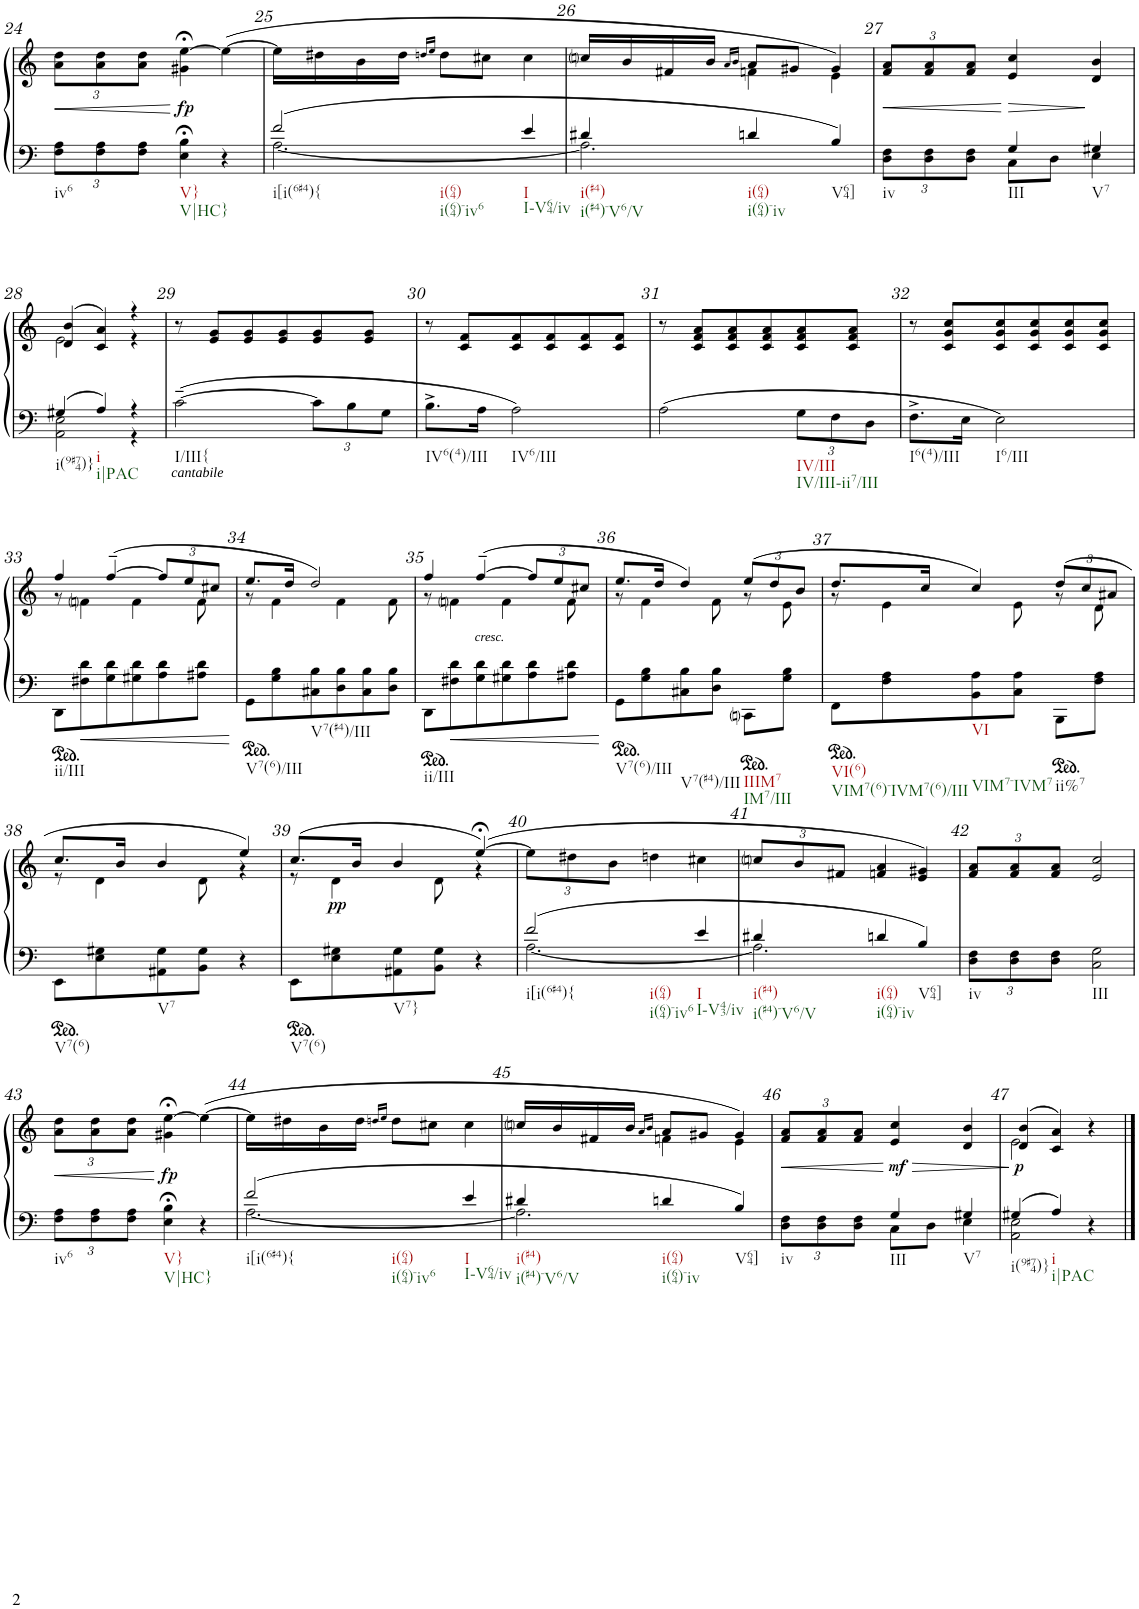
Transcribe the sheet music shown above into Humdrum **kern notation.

**kern	**kern	**dynam
*part1	*part1	*part1
*staff2	*staff1	*staff1/2
*I"Midi_1	*	*
!!LO:PB:g=z
*clefF4	*clefG2	*
*k[]	*k[]	*
*M3/4	*M3/4	*
*Xbrackettup	*Xbrackettup	*
=24	=24	=24
!LO:TX:b:t=iv6	!	!
!	!	!LO:HP:b
12F\ 12A\L	12a\ 12dd\L	<
12F\ 12A\	12a\ 12dd\	.
12F\ 12A\J	12a\ 12dd\J	.
!LO:TX:b:t=V}	!	!
!LO:TX:b:t=V|HC}	!	!
!	!	!LO:DY:b
4E\;< 4B\;<	4g#X\;< [4ee\;<	fp
4r	(>4ee\_	.
=25	=25	=25
*^	*	*
!LO:TX:b:t=i[i(6#4){	!	!	!
!LO:TX:b:t=i(64)	!	!	!
!LO:TX:b:t=i(64)-iv6	!	!	!
2f/	[2.A\	16ee\LL]	.
.	.	16dd#X\	.
.	.	16b\	.
.	.	16dd#\JJ	.
.	.	16qddn/LL	.
.	.	16qee/JJ	.
.	.	8dd\L	.
.	.	8cc#X\J	.
!LO:TX:b:t=I	!	!	!
!LO:TX:b:t=I-V64/iv	!	!	!
4e/	.	4cc#\	.
=26	=26	=26	=26
*	*	*^	*
!LO:TX:b:t=i(#4)	!	!	!	!
!LO:TX:b:t=i(#4)-V6/V	!	!	!	!
4d#X/	2.A\]	16ccni/LL	4ryy	.
.	.	16b/	.	.
.	.	16f#X/	.	.
.	.	16b/JJ	.	.
.	.	16qa/LL	.	.
.	.	16qb/JJ	.	.
!LO:TX:b:t=i(64)	!	!	!	!
!LO:TX:b:t=i(64)-iv	!	!	!	!
4dn/	.	8a/L	4fn\	.
.	.	8g#X/J	.	.
!LO:TX:b:t=V64]	!	!	!	!
4B/	.	4g#/)	4e\	.
=27	=27	=27	=27	=27
!LO:TX:b:t=iv	!	!	!	!
!	!	!	!	!LO:HP:b
*	*	*v	*v	*
12D\ 12F\L	4ryy	12f/ 12a/L	<
12D\ 12F\	.	12f/ 12a/	.
12D\ 12F\J	.	12f/ 12a/J	.
!LO:TX:b:t=III	!	!	!
!	!	!	!LO:HP:n=1:b
4G/	8C\L	4e/ 4cc/	[ >
.	8D\J	.	.
!LO:TX:b:t=V7	!	!	!
4G#X/	4E\	4d/ 4b/	[
!!LO:LB:g=z
=28	=28	=28	=28
*	*	*^	*
!LO:TX:b:t=i(9#74)}	!	!	!	!
4G#X/	2AA\ 2E\	(>4d/ 4b/	2e\	.
!LO:TX:b:t=i	!	!	!	!
!LO:TX:b:t=i|PAC	!	!	!	!
4A/	.	4c/ 4a/)	.	.
4r	4r	4r	4r	.
=29	=29	=29	=29	=29
!LO:TX:b:i:t=cantabile	!	!	!	!
!LO:TX:b:t=I/III{	!	!	!	!
*v	*v	*	*	*
*	*v	*v	*
[2c~\	8r	.
.	8e/ 8g/L	.
.	8e/ 8g/	.
.	8e/ 8g/	.
12c\L]	8e/ 8g/	.
12B\	.	.
.	8e/ 8g/J	.
12G\J	.	.
=30	=30	=30
!LO:TX:b:t=IV6(4)/III	!	!
8.B^\L	8r	.
.	8c/ 8f/L	.
16A\Jk	.	.
!LO:TX:b:t=IV6/III	!	!
2A\	8c/ 8f/	.
.	8c/ 8f/	.
.	8c/ 8f/	.
.	8c/ 8f/J	.
=31	=31	=31
2A\	8r	.
.	8c/ 8f/ 8a/L	.
.	8c/ 8f/ 8a/	.
.	8c/ 8f/ 8a/	.
!LO:TX:b:t=IV/III	!	!
!LO:TX:b:t=IV/III-ii7/III	!	!
12G\L	8c/ 8f/ 8a/	.
12F\	.	.
.	8c/ 8f/ 8a/J	.
12D\J	.	.
=32	=32	=32
!LO:TX:b:t=I6(4)/III	!	!
8.F^\L	8r	.
.	8c/ 8g/ 8cc/L	.
16E\Jk	.	.
!LO:TX:b:t=I6/III	!	!
2E\	8c/ 8g/ 8cc/	.
.	8c/ 8g/ 8cc/	.
.	8c/ 8g/ 8cc/	.
.	8c/ 8g/ 8cc/J	.
!!LO:LB:g=z
=33	=33	=33
*	*^	*
!LO:TX:b:t=ii/III	!	!	!
8DD\L	4ff/	8r	.
8F#X\ 8d\	.	4fni\	.
8G\ 8d\	(>[4ff~/	.	.
8G#X\ 8d\	.	4f\	.
8A\ 8d\	12ff/L]	.	.
.	12ee/	.	.
8A#X\ 8d\J	.	8f\	.
.	12cc#X/J	.	.
*	*v	*v	*
.	.	]
=34	=34	=34
*	*^	*
!LO:TX:b:t=V7(6)/III	!	!	!
8GG\L	8.ee/L	8r	.
8G\ 8B\	.	4f\	.
.	16dd/Jk	.	.
!LO:TX:b:t=V7(#4)/III	!	!	!
8C#X\ 8B\	2dd/)	.	.
8D\ 8B\	.	4f\	.
8C#\ 8B\	.	.	.
8D\ 8B\J	.	8f\	.
=35	=35	=35	=35
!LO:TX:b:t=ii/III	!	!	!
8DD\L	4ff/	8r	.
!	!	!	!LO:HP:b=2
8F#X\ 8d\	.	4fni\	<
!LO:TX:a:i:t=cresc.	!	!	!
8G\ 8d\	(>[4ff~/	.	.
8G#X\ 8d\	.	4f\	.
8A\ 8d\	12ff/L]	.	.
.	12ee/	.	.
8A#X\ 8d\J	.	8f\	.
.	12cc#X/J	.	.
=36	=36	=36	=36
!LO:TX:b:t=V7(6)/III	!	!	!
8GG\L	8.ee/L	8r	.
8G\ 8B\	.	4f\	.
.	16dd/Jk	.	.
!LO:TX:b:t=V7(#4)/III	!	!	!
8C#X\ 8B\	4dd/)	.	.
8D\ 8B\J	.	8f\	.
!LO:TX:b:t=IIIM7	!	!	!
!LO:TX:b:t=IM7/III	!	!	!
8CCni\L	(>12ee/L	8r	.
.	12dd/	.	.
8G\ 8B\J	.	8e\	.
.	12b/J	.	.
=37	=37	=37	=37
!LO:TX:b:t=VI(6)	!	!	!
!LO:TX:b:t=VIM7(6)-IVM7(6)/III	!	!	!
8FF\L	8.dd/L	8r	.
8F\ 8A\	.	4e\	.
.	16cc/Jk	.	.
!LO:TX:b:t=VI	!	!	!
!LO:TX:b:t=VIM7-IVM7	!	!	!
8BB\ 8A\	4cc/)	.	.
8C\ 8A\J	.	8e\	.
!LO:TX:b:t=ii%7	!	!	!
8BBB\L	(12dd/L	8r	.
.	12cc/	.	.
8F\ 8A\J	.	8d\	.
.	12a#X/J	.	.
!!LO:LB:g=z	!!
=38	=38	=38	=38
!LO:TX:b:t=V7(6)	!	!	!
8EE\L	8.cc/L	8r	.
8E\ 8G#X\	.	4d\	.
.	16b/Jk	.	.
!LO:TX:b:t=V7	!	!	!
8AA#X\ 8G#\	4b/	.	.
8BB\ 8G#\J	.	8d\	.
4r	4ee/)	4r	.
=39	=39	=39	=39
!LO:TX:b:t=V7(6)	!	!	!
8EE\L	(>8.cc/L	8r	.
!	!	!	!LO:DY:b
8E\ 8G#X\	.	4d\	pp
.	16b/Jk	.	.
!LO:TX:b:t=V7}	!	!	!
8AA#X\ 8G#\	4b/	.	.
8BB\ 8G#\J	.	8d\	.
4r	(>[4ee;</)	4r	.
=40	=40	=40	=40
*^	*	*	*
!LO:TX:b:t=i[i(6#4){	!	!	!	!
!LO:TX:b:t=i(64)	!	!	!	!
!LO:TX:b:t=i(64)-iv6	!	!	!	!
*	*	*v	*v	*
2f/	[2.A\	12ee\L]	.
.	.	12dd#X\	.
.	.	12b\J	.
.	.	4ddn\	.
!LO:TX:b:t=I	!	!	!
!LO:TX:b:t=I-V43/iv	!	!	!
4e/	.	4cc#X\	.
=41	=41	=41	=41
!LO:TX:b:t=i(#4)	!	!	!
!LO:TX:b:t=i(#4)-V6/V	!	!	!
4d#X/	2.A\]	12ccni/L	.
.	.	12b/	.
.	.	12f#X/J	.
!LO:TX:b:t=i(64)	!	!	!
!LO:TX:b:t=i(64)-iv	!	!	!
4dn/	.	4fn/ 4a/	.
!LO:TX:b:t=V64]	!	!	!
4B/	.	4e/ 4g#X/)	.
*v	*v	*	*
=42	=42	=42
!LO:TX:b:t=iv	!	!
12D\ 12F\L	12f/ 12a/L	.
12D\ 12F\	12f/ 12a/	.
12D\ 12F\J	12f/ 12a/J	.
!LO:TX:b:t=III	!	!
2C\ 2G\	2e/ 2cc/	.
!!LO:LB:g=z
=43	=43	=43
!LO:TX:b:t=iv6	!	!
!	!	!LO:HP:b
12F\ 12A\L	12a\ 12dd\L	<
12F\ 12A\	12a\ 12dd\	.
12F\ 12A\J	12a\ 12dd\J	.
!LO:TX:b:t=V}	!	!
!LO:TX:b:t=V|HC}	!	!
!	!	!LO:DY:n=1:b
4E\;< 4B\;<	4g#X\;< [4ee\;<	[ fp
4r	(>4ee\_	.
=44	=44	=44
*^	*	*
!LO:TX:b:t=i[i(6#4){	!	!	!
!LO:TX:b:t=i(64)	!	!	!
!LO:TX:b:t=i(64)-iv6	!	!	!
2f/	[2.A\	16ee\LL]	.
.	.	16dd#X\	.
.	.	16b\	.
.	.	16dd#\JJ	.
.	.	16qddn/LL	.
.	.	16qee/JJ	.
.	.	8dd\L	.
.	.	8cc#X\J	.
!LO:TX:b:t=I	!	!	!
!LO:TX:b:t=I-V64/iv	!	!	!
4e/	.	4cc#\	.
=45	=45	=45	=45
*	*	*^	*
!LO:TX:b:t=i(#4)	!	!	!	!
!LO:TX:b:t=i(#4)-V6/V	!	!	!	!
4d#X/	2.A\]	16ccni/LL	4ryy	.
.	.	16b/	.	.
.	.	16f#X/	.	.
.	.	16b/JJ	.	.
.	.	16qa/LL	.	.
.	.	16qb/JJ	.	.
!LO:TX:b:t=i(64)	!	!	!	!
!LO:TX:b:t=i(64)-iv	!	!	!	!
4dn/	.	8a/L	4fn\	.
.	.	8g#X/J	.	.
!LO:TX:b:t=V64]	!	!	!	!
4B/	.	4g#/)	4e\	.
=46	=46	=46	=46	=46
!LO:TX:b:t=iv	!	!	!	!
!	!	!	!	!LO:HP:b
*	*	*v	*v	*
12D\ 12F\L	4ryy	12f/ 12a/L	<
12D\ 12F\	.	12f/ 12a/	.
12D\ 12F\J	.	12f/ 12a/J	.
!LO:TX:b:t=III	!	!	!
!	!	!	!LO:DY:n=1:b
4G/	8C\L	4e/ 4cc/	[ mf
.	8D\J	.	.
!LO:TX:b:t=V7	!	!	!
4G#X/	4E\	4d/ 4b/	.
*v	*v	*	*
.	.	[
=47	=47	=47
*^	*^	*
!LO:TX:b:t=i(9#74)}	!	!	!	!
!	!	!	!	!LO:DY:b
4G#X/	2AA\ 2E\	(>4d/ 4b/	2e\	p
!LO:TX:b:t=i	!	!	!	!
!LO:TX:b:t=i|PAC	!	!	!	!
4A/	.	4c/ 4a/)	.	.
4r	4ryy	4r	4ryy	.
*v	*v	*	*	*
*	*v	*v	*
==	==	==
*-	*-	*-
